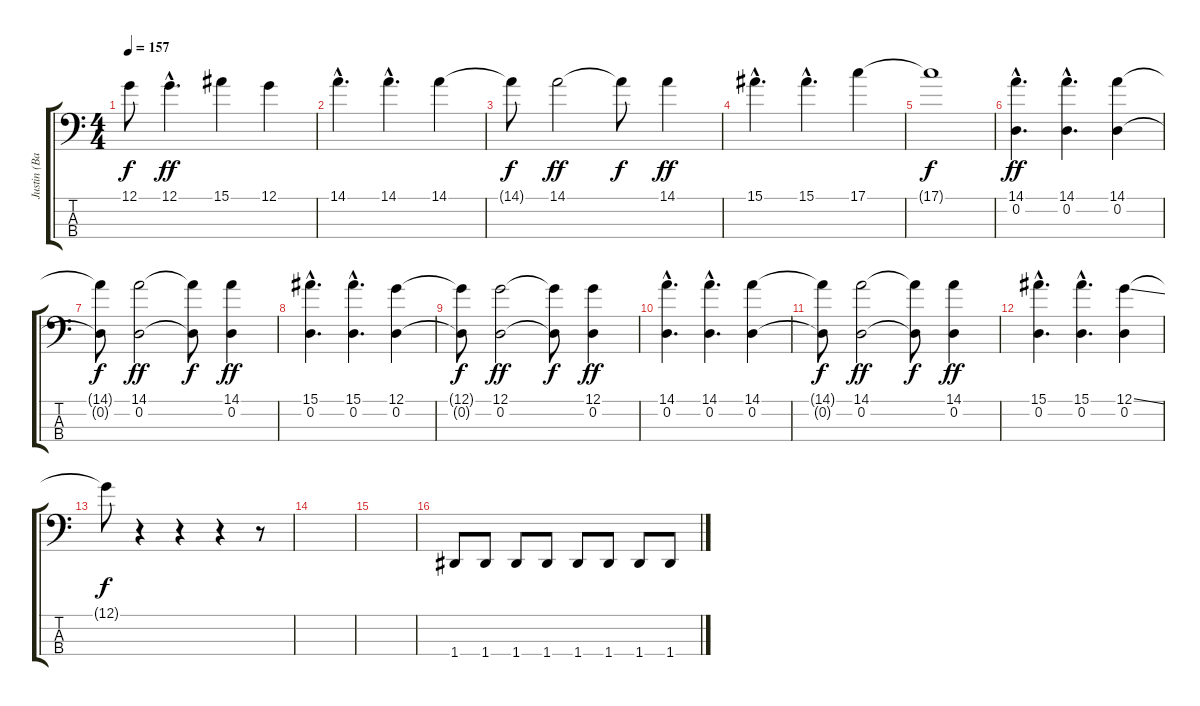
\track ("Justin (Bass)" "Justin (Ba") {instrument slapbass1}
\staff {score tabs}
\tuning (G2 D2 A1 D1) {hide}
\ts (4 4)
\tempo 157
\clef f4
\ks c
12.1{t}.8{dy f} 12.1{hac}.4{d dy ff} 15.1.4 12.1.4 |
14.1{hac}.4{d} 14.1{hac}.4{d} 14.1.4 |
14.1{t}.8{dy f} 14.1.2{dy ff} 14.1{t}.8{dy f} 14.1.4{dy ff} |
15.1{hac}.4{d} 15.1{hac}.4{d} 17.1.4 |
17.1{t}.1{dy f} |
(14.1{hac} 0.2{hac}).4{d dy ff} (14.1{hac} 0.2{hac}).4{d} (14.1 0.2).4 |
(14.1{t} 0.2{t}).8{dy f} (14.1 0.2).2{dy ff} (14.1{t} 0.2{t}).8{dy f} (14.1 0.2).4{dy ff} |
(15.1{hac} 0.2{hac}).4{d} (15.1{hac} 0.2{hac}).4{d} (12.1 0.2).4 |
(12.1{t} 0.2{t}).8{dy f} (12.1 0.2).2{dy ff} (12.1{t} 0.2{t}).8{dy f} (12.1 0.2).4{dy ff} |
(14.1{hac} 0.2{hac}).4{d} (14.1{hac} 0.2{hac}).4{d} (14.1 0.2).4 |
(14.1{t} 0.2{t}).8{dy f} (14.1 0.2).2{dy ff} (14.1{t} 0.2{t}).8{dy f} (14.1 0.2).4{dy ff} |
(15.1{hac} 0.2{hac}).4{d} (15.1{hac} 0.2{hac}).4{d} (12.1{ss} 0.2).4 |
12.1{t}.8{dy f} r.4 r.4 r.4 r.8 |
|
|
1.4.8{volume 7} 1.4.8 1.4.8 1.4.8 1.4.8 1.4.8 1.4.8 1.4.8
